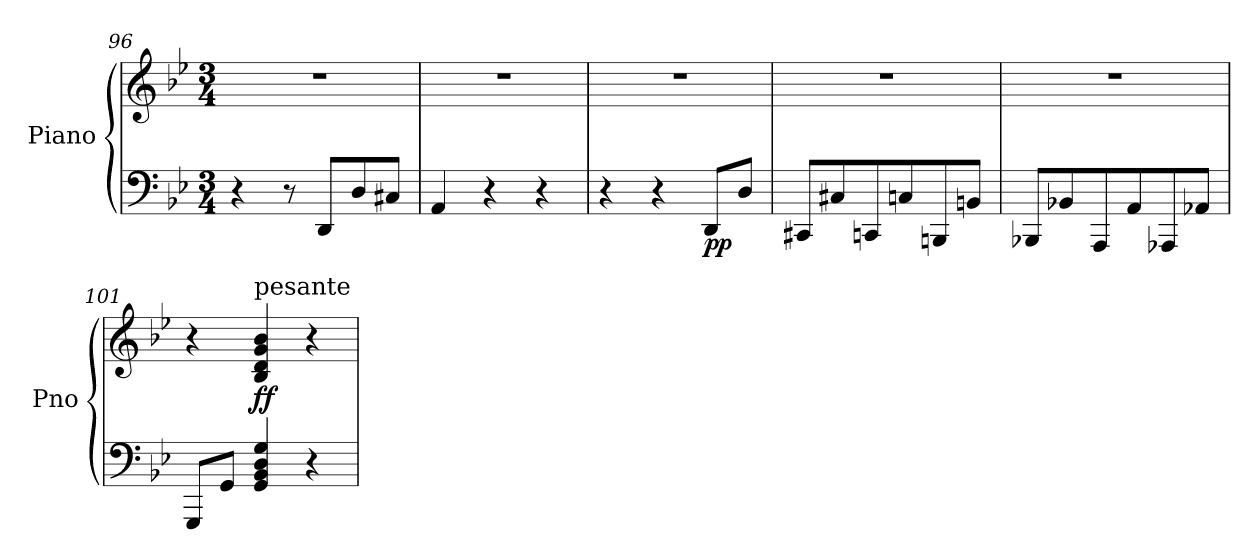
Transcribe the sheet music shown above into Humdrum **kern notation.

**kern	**kern	**dynam
*part1	*part1	*part1
*staff2	*staff1	*staff1/2
*I"Piano	*	*
*I'Pno	*	*
*clefF4	*clefG2	*
*k[b-e-]	*k[b-e-]	*
*B-:	*B-:	*
*M3/4	*M3/4	*
=96	=96	=96
4r	2.r	.
8r	.	.
8DD/L	.	.
8D/	.	.
8C#X/J	.	.
=97	=97	=97
4AA/	2.r	.
4r	.	.
4r	.	.
!!LO:LB:g=z
=98	=98	=98
4r	2.r	.
4r	.	.
!	!	!LO:DY:b=2
8DD/L	.	pp
8D/J	.	.
=99	=99	=99
8CC#X/L	2.r	.
8C#X/	.	.
8CCn/	.	.
8Cn/	.	.
8BBBn/	.	.
8BBn/J	.	.
=100	=100	=100
8BBB-X/L	2.r	.
8BB-X/	.	.
8AAA/	.	.
8AA/	.	.
8AAA-X/	.	.
8AA-X/J	.	.
=101	=101	=101
8GGG/L	4r	.
8GG/J	.	.
!	!LO:TX:a:t=pesante	!
!	!	!LO:DY:b
4GG/ 4BB-/ 4D/ 4G/	4B-/ 4d/ 4g/ 4b-/	ff
4r	4r	.
=	=	=
*-	*-	*-
